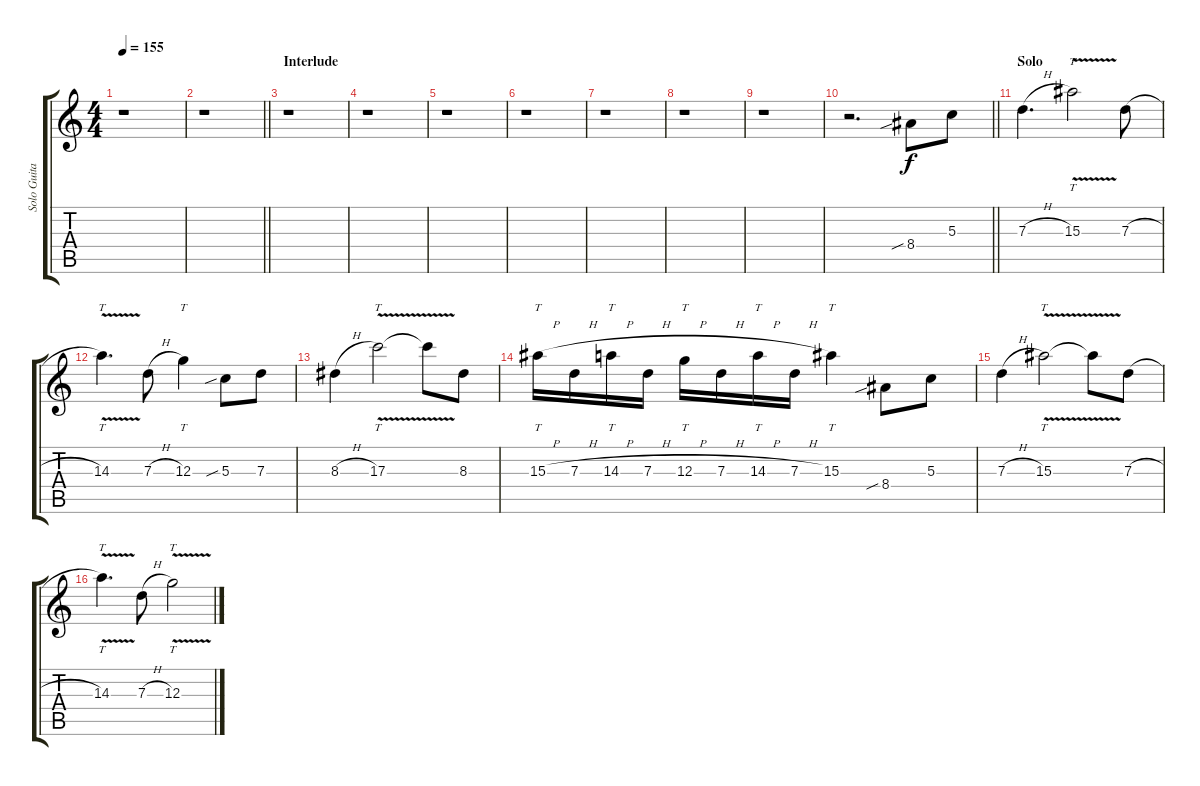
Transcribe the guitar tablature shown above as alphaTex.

\track ("Solo Guitar" "Solo Guita") {instrument overdrivenguitar}
\staff {score tabs}
\tuning (E4 B3 G3 D3 A2 E2) {hide}
\ts (4 4)
\tempo 155
\clef g2
\ks c
r.1{dy f} |
\barLineRight lightlight
r.1 |
\section ("" "Interlude")
r.1 |
r.1 |
r.1 |
r.1 |
r.1 |
r.1 |
r.1 |
\barLineRight lightlight
r.2{d} 8.4{sib}.8 5.3.8 |
\section ("" "Solo")
7.3{h}.4{d} 15.3{v}.2{tt} 7.3{h}.8 |
14.3{v}.4{tt d} 7.3{h}.8 12.3.4{tt} 5.3{sib}.8 7.3.8 |
8.3{h}.4 17.3{v}.2{tt} 17.3{t}.8 8.3.8 |
15.3{h}.16{tt} 7.3{h}.16 14.3{h}.16{tt} 7.3{h}.16 12.3{h}.16{tt} 7.3{h}.16 14.3{h}.16{tt} 7.3{h}.16 15.3.4{tt} 8.4{sib}.8 5.3.8 |
7.3{h}.4 15.3{v}.2{tt} 15.3{t}.8 7.3{h}.8 |
14.3{v}.4{tt d} 7.3{h}.8 12.3{v}.2{tt}
